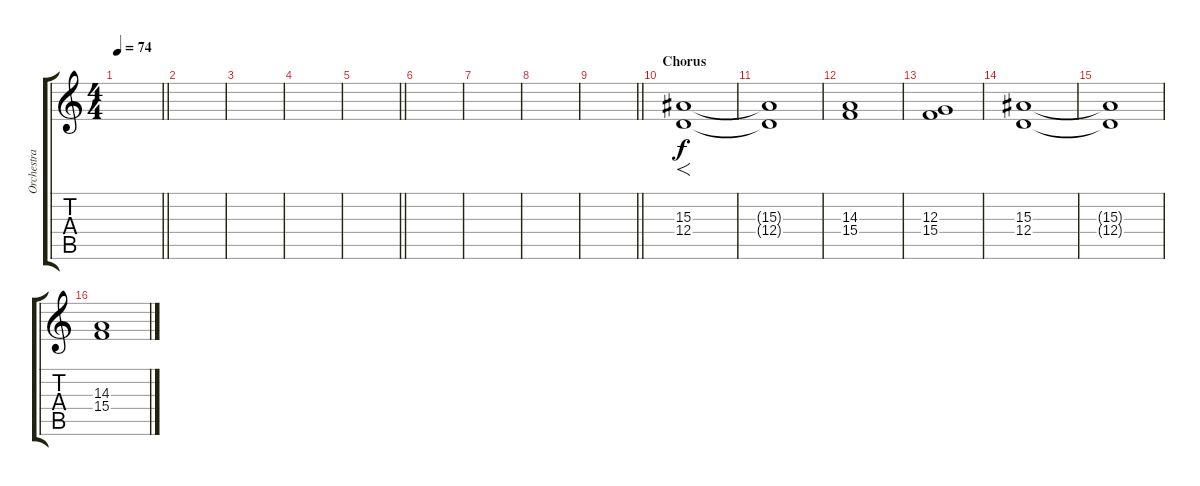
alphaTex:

\track ("Orchestra" "Orchestra") {instrument stringensemble1}
\staff {score tabs}
\tuning (E4 B3 G3 D3 A2 E2) {hide}
\ts (4 4)
\tempo 74
\clef g2
\barLineRight lightlight
\ks c
|
|
|
|
\barLineRight lightlight
|
|
|
|
\barLineRight lightlight
|
\section ("" "Chorus")
(15.3 12.4).1{f} |
(15.3{t} 12.4{t}).1 |
(14.3 15.4).1 |
(12.3 15.4).1 |
(15.3 12.4).1 |
(15.3{t} 12.4{t}).1 |
(14.3 15.4).1
